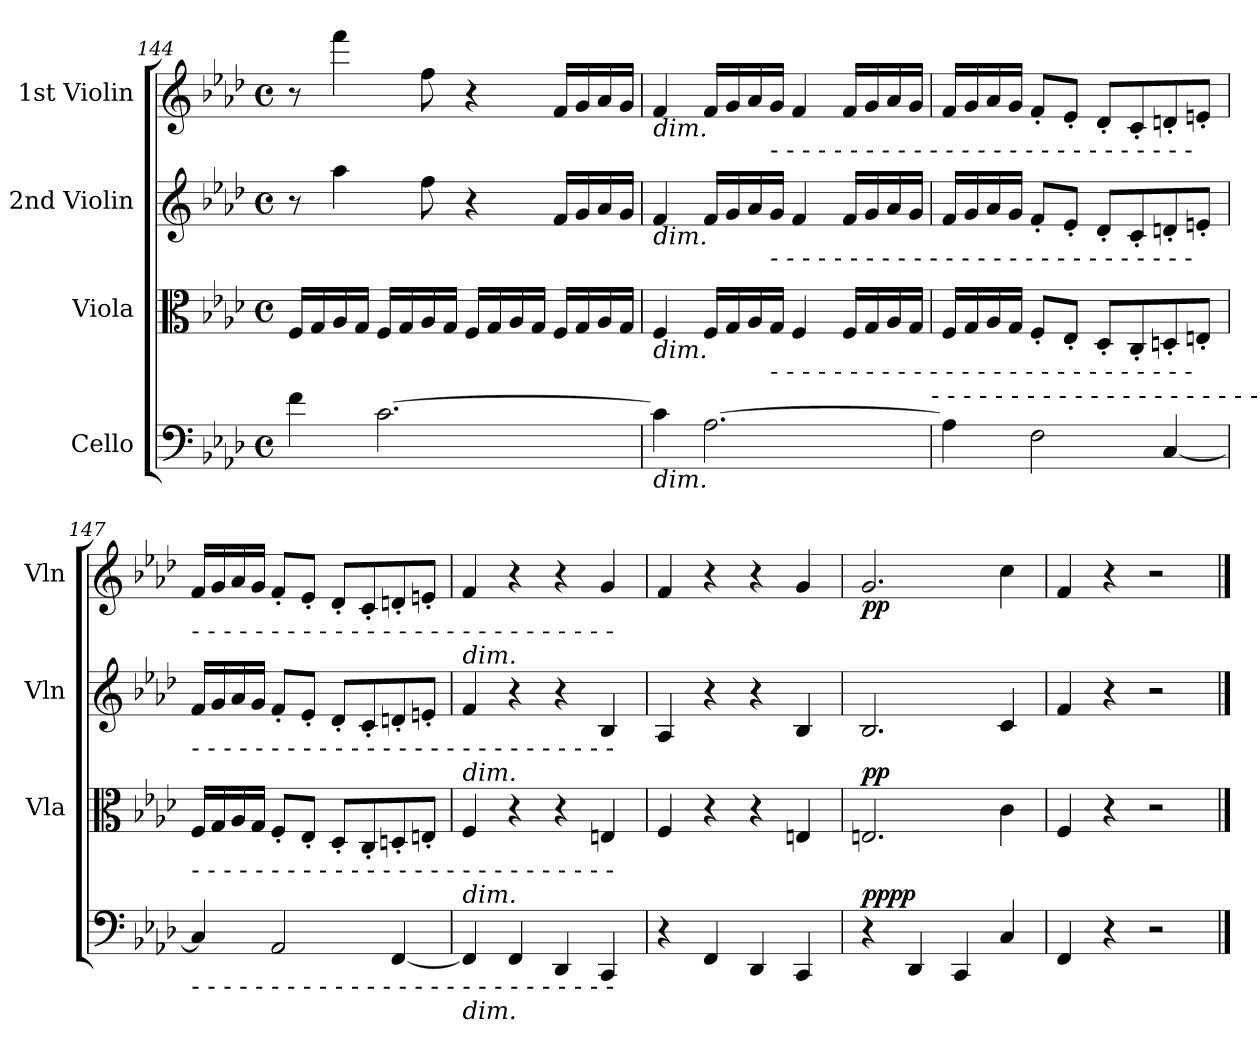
**kern	**dynam	**kern	**dynam	**kern	**kern	**dynam
*part4	*part4	*part3	*part3	*part2	*part1	*part1
*staff4	*staff4	*staff3	*staff3	*staff2	*staff1	*staff1
*I"Cello	*	*I"Viola	*	*I"2nd Violin	*I"1st Violin	*
*	*	*I'Vla	*	*I'Vln	*I'Vln	*
*clefF4	*	*clefC3	*	*clefG2	*clefG2	*
*k[b-e-a-d-]	*	*k[b-e-a-d-]	*	*k[b-e-a-d-]	*k[b-e-a-d-]	*
*M4/4	*	*M4/4	*	*M4/4	*M4/4	*
*met(c)	*	*met(c)	*	*met(c)	*met(c)	*
=144	=144	=144	=144	=144	=144	=144
4f\	.	16F/LL	.	8r	8r	.
.	.	16G/	.	.	.	.
.	.	16A-/	.	4aa-\	4fff\	.
.	.	16G/JJ	.	.	.	.
[2.c\	.	16F/LL	.	.	.	.
.	.	16G/	.	.	.	.
.	.	16A-/	.	8ff\	8ff\	.
.	.	16G/JJ	.	.	.	.
.	.	16F/LL	.	4r	4r	.
.	.	16G/	.	.	.	.
.	.	16A-/	.	.	.	.
.	.	16G/JJ	.	.	.	.
.	.	16F/LL	.	16f/LL	16f/LL	.
.	.	16G/	.	16g/	16g/	.
.	.	16A-/	.	16a-/	16a-/	.
.	.	16G/JJ	.	16g/JJ	16g/JJ	.
=145	=145	=145	=145	=145	=145	=145
!	!	!	!	!	!LO:TX:b:i:t=dim.	!
!	!	!	!	!LO:TX:b:i:t=dim.	!	!
!	!	!LO:TX:b:i:t=dim.	!	!	!	!
!LO:TX:b:i:t=dim.	!	!	!	!	!	!
4c\]	.	4F/	.	4f/	4f/	.
[2.A-\	.	16F/LL	.	16f/LL	16f/LL	.
.	.	16G/	.	16g/	16g/	.
.	.	16A-/	.	16a-/	16a-/	.
!	!	!	!	!	!LO:TX:b:t=- - - - - - - - - - - - - - - - - - - - - - - - - - -	!
!	!	!	!	!LO:TX:b:t=- - - - - - - - - - - - - - - - - - - - - - - - - - -	!	!
!	!	!LO:TX:b:t=- - - - - - - - - - - - - - - - - - - - - - - - - - -	!	!	!	!
.	.	16G/JJ	.	16g/JJ	16g/JJ	.
.	.	4F/	.	4f/	4f/	.
.	.	16F/LL	.	16f/LL	16f/LL	.
.	.	16G/	.	16g/	16g/	.
.	.	16A-/	.	16a-/	16a-/	.
.	.	16G/JJ	.	16g/JJ	16g/JJ	.
!LO:TX:a:t=- - - - - - - - - - - - - - - - - - - - - - - - - - -	!	!	!	!	!	!
=146	=146	=146	=146	=146	=146	=146
4A-\]	.	16F/LL	.	16f/LL	16f/LL	.
.	.	16G/	.	16g/	16g/	.
.	.	16A-/	.	16a-/	16a-/	.
.	.	16G/JJ	.	16g/JJ	16g/JJ	.
2F\	.	8F'/L	.	8f'/L	8f'/L	.
.	.	8E-'/J	.	8e-'/J	8e-'/J	.
.	.	8D-'/L	.	8d-'/L	8d-'/L	.
.	.	8C'/	.	8c'/	8c'/	.
[4C/	.	8Dn'/	.	8dn'/	8dn'/	.
.	.	8En'/J	.	8en'/J	8en'/J	.
=147	=147	=147	=147	=147	=147	=147
!	!	!	!	!	!LO:TX:b:t=- - - - - - - - - - - - - - - - - - - - - - - - - - -	!
!	!	!	!	!LO:TX:b:t=- - - - - - - - - - - - - - - - - - - - - - - - - - -	!	!
!	!	!LO:TX:b:t=- - - - - - - - - - - - - - - - - - - - - - - - - - -	!	!	!	!
!LO:TX:b:t=- - - - - - - - - - - - - - - - - - - - - - - - - - -	!	!	!	!	!	!
4C/]	.	16F/LL	.	16f/LL	16f/LL	.
.	.	16G/	.	16g/	16g/	.
.	.	16A-/	.	16a-/	16a-/	.
.	.	16G/JJ	.	16g/JJ	16g/JJ	.
2AA-/	.	8F'/L	.	8f'/L	8f'/L	.
.	.	8E-'/J	.	8e-'/J	8e-'/J	.
.	.	8D-'/L	.	8d-'/L	8d-'/L	.
.	.	8C'/	.	8c'/	8c'/	.
[4FF/	.	8Dn'/	.	8dn'/	8dn'/	.
.	.	8En'/J	.	8en'/J	8en'/J	.
=148	=148	=148	=148	=148	=148	=148
!	!	!	!	!	!LO:TX:b:i:t=dim.	!
!	!	!	!	!LO:TX:b:i:t=dim.	!	!
!	!	!LO:TX:b:i:t=dim.	!	!	!	!
!LO:TX:b:i:t=dim.	!	!	!	!	!	!
4FF/]	.	4F/	.	4f/	4f/	.
4FF/	.	4r	.	4r	4r	.
4DD-/	.	4r	.	4r	4r	.
4CC/	.	4En/	.	4B-/	4g/	.
=149	=149	=149	=149	=149	=149	=149
4r	.	4F/	.	4A-/	4f/	.
4FF/	.	4r	.	4r	4r	.
4DD-/	.	4r	.	4r	4r	.
4CC/	.	4En/	.	4B-/	4g/	.
=150	=150	=150	=150	=150	=150	=150
!	!LO:DY:b	!	!	!	!	!
!	!LO:DY:n=1:a	!	!LO:DY:a	!	!	!LO:DY:b
4r	pp pp	2.En/	pp	2.B-/	2.g/	pp
4DD-/	.	.	.	.	.	.
4CC/	.	.	.	.	.	.
4C/	.	4c\	.	4c/	4cc\	.
=151	=151	=151	=151	=151	=151	=151
4FF/	.	4F/	.	4f/	4f/	.
4r	.	4r	.	4r	4r	.
2r	.	2r	.	2r	2r	.
==	==	==	==	==	==	==
*-	*-	*-	*-	*-	*-	*-
